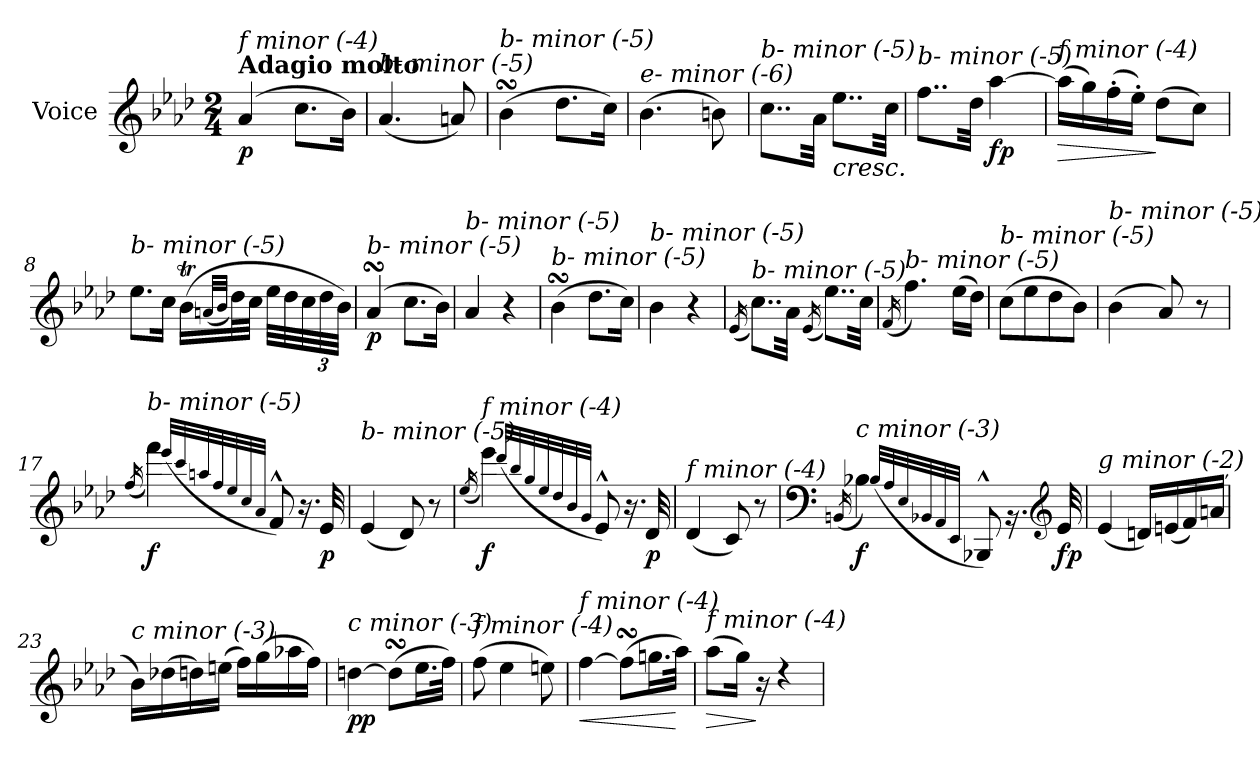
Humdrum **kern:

**kern	**dynam
*part1	*part1
*staff1	*staff1
*I"Voice	*
*I'V	*
*clefG2	*
*k[b-e-a-d-]	*
*A-:	*
*M2/4	*
*MM30	*
=1	=1
!LO:TX:a:B:t=Adagio molto	!
!LO:TX:i:t=f minor (-4)	!
!	!LO:DY:b
(>4a-/	p
8.cc\L	.
16b-\Jk)	.
=2	=2
!LO:TX:i:t=b- minor (-5)	!
(<4.a-/	.
8an/)	.
=3	=3
!LO:TX:i:t=b- minor (-5)	!
(>4b-sSSS\	.
8.dd-\L	.
16cc\Jk)	.
=4	=4
!LO:TX:i:t=e- minor (-6)	!
(>4.b-\	.
8bn\)	.
=5	=5
!LO:TX:i:t=b- minor (-5)	!
8..cc\L	.
32a-\Jkk	.
!LO:TX:b:i:t=cresc.	!
8..ee-\L	.
32cc\Jkk	.
=6	=6
!LO:TX:i:t=b- minor (-5)	!
8..ff\L	.
32dd-\Jkk	.
!	!LO:DY:b
[4aa-\	fp
=7	=7
!LO:TX:i:t=f minor (-4)	!
!	!LO:HP:b
(>16aa-\LL]	>
16gg\)	.
(>16ff'>\	.
16ee-'>\JJ)	.
(>8dd-\L	]
8cc\J)	.
!!LO:LB:g=z
=8	=8
!LO:TX:i:t=b- minor (-5)	!
8.ee-\L	.
16cc\Jk	.
(>16b-T\LL	.
(<32qan/LLL	.
32qb-/JJJ	.
32dd-\L)	.
32cc\JJJ	.
32ee-\LLL	.
32dd-\	.
*Xbrackettup	*
48cc\	.
48dd-\	.
48b-\JJJ)	.
=9	=9
!LO:TX:i:t=b- minor (-5)	!
!	!LO:DY:b
(>4a-sSSs/	p
8.cc\L	.
16b-\Jk)	.
=10	=10
!LO:TX:i:t=b- minor (-5)	!
4a-/	.
4r	.
=11	=11
!LO:TX:i:t=b- minor (-5)	!
(>4b-sSSS\	.
8.dd-\L	.
16cc\Jk)	.
=12	=12
!LO:TX:i:t=b- minor (-5)	!
4b-\	.
4r	.
=13	=13
(<16qe-/	.
!LO:TX:i:t=b- minor (-5)	!
8..cc\L)	.
32a-\Jkk	.
(<16qe-/	.
8..ee-\L)	.
32cc\Jkk	.
!!LO:LB:g=z
=14	=14
(<16qf/	.
!LO:TX:i:t=b- minor (-5)	!
4.ff\)	.
(>16ee-\LL	.
16dd-\JJ)	.
=15	=15
!LO:TX:i:t=b- minor (-5)	!
(>8cc\L	.
8ee-\	.
8dd-\	.
8b-\J)	.
=16	=16
!LO:TX:i:t=b- minor (-5)	!
(>4b-\	.
8a-/)	.
8r	.
=17	=17
(<16qff/	.
!LO:TX:i:t=b- minor (-5)	!
!	!LO:DY:b
4fff\)	f
(<32qeee-/LLL	.
32qccc/	.
32qaan/	.
32qff/	.
32qee-/	.
32qcc/	.
32qa-/JJJ	.
8f^^</)	.
16.r	.
!	!LO:DY:b
32e-/	p
=18	=18
!LO:TX:i:t=b- minor (-5)	!
(<4e-/	.
8d-/)	.
8r	.
!!LO:LB:g=z
=19	=19
(<16qee-/	.
!LO:TX:i:t=f minor (-4)	!
!	!LO:DY:b
4eee-\)	f
(<32qddd-/LLL	.
32qbb-/	.
32qgg/	.
32qee-/	.
32qdd-/	.
32qb-/	.
32qg/JJJ	.
8e-^^</)	.
16.r	.
!	!LO:DY:b
32d-/	p
=20	=20
!LO:TX:i:t=f minor (-4)	!
(<4d-/	.
8c/)	.
8r	.
=21	=21
*clefF4	*
(<16qBBni/	.
!LO:TX:i:t=c minor (-3)	!
!	!LO:DY:b
4B-Xi\)	f
(<32qB-i/LLL	.
32qA-/	.
32qE-/	.
32qBB-i/	.
32qAA-/	.
32qEE-/JJJ	.
8BBB-X^^<i/)	.
16.rBB	.
*clefG2	*
!	!LO:DY:b
32e-/	fp
=22	=22
!LO:TX:i:t=g minor (-2)	!
(<4e-/	.
16dn/LL)	.
(<16en/	.
16f/)	.
(>16an/JJ	.
!!LO:LB:g=z
=23	=23
!LO:TX:i:t=c minor (-3)	!
16b-\LL)	.
(>16dd-Xi\	.
16ddn\)	.
(>16een\JJ	.
16ff\LL)	.
(>16gg\	.
16aa-X\	.
16ff\JJ)	.
=24	=24
!LO:TX:i:t=c minor (-3)	!
!	!LO:DY:b
[4ddn\	pp
(>8ddsSsS\L]	.
16.ee-\L	.
32ff\JJk)	.
=25	=25
!LO:TX:i:t=f minor (-4)	!
(>8ff\	.
4ee-\	.
8een\)	.
=26	=26
!LO:TX:i:t=f minor (-4)	!
!	!LO:HP:b
[4ff\	<
(>8ffsSSS\L]	.
16.ggn\L	.
32aa-\JJk)	[
=27	=27
!LO:TX:i:t=f minor (-4)	!
!	!LO:HP:b
(>8aa-\L	>
16gg\Jk)	.
16r	]
4rdd	.
=	=
*-	*-
